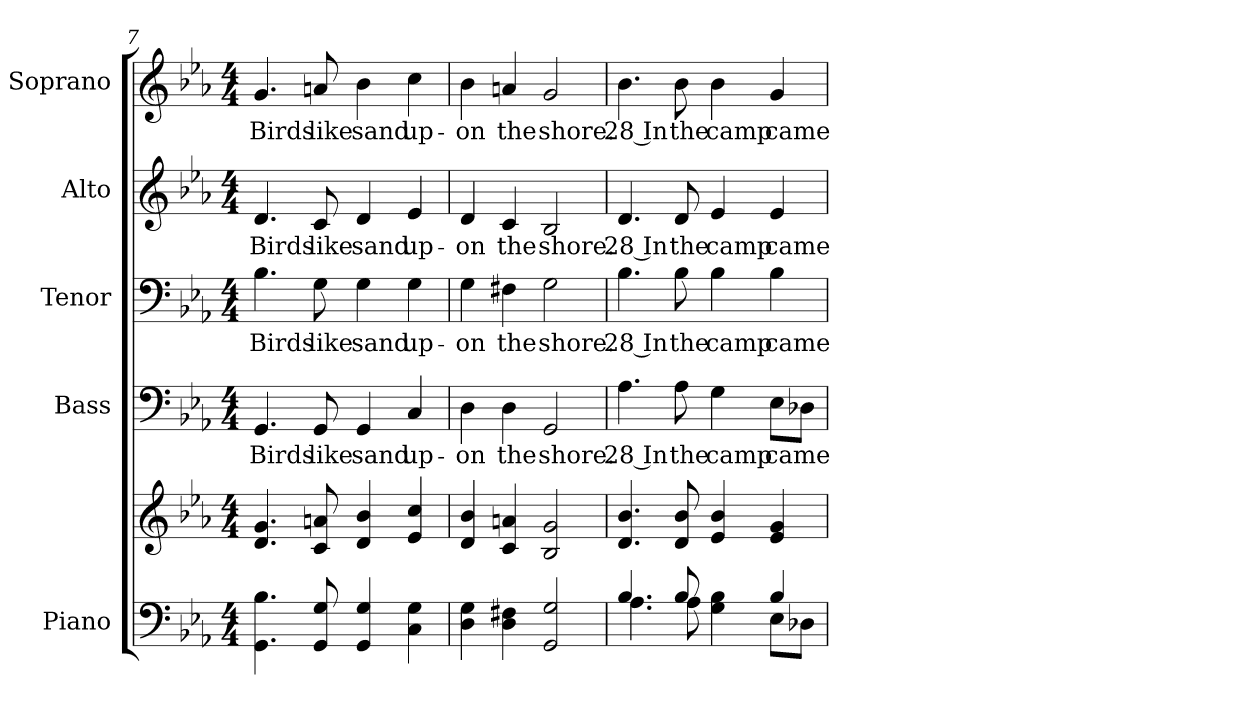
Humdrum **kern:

**kern	**kern	**kern	**text	**kern	**text	**kern	**text	**kern	**text
*part5	*part5	*part4	*part4	*part3	*part3	*part2	*part2	*part1	*part1
*staff6	*staff5	*staff4	*staff4	*staff3	*staff3	*staff2	*staff2	*staff1	*staff1
*I"Piano	*	*I"Bass	*	*I"Tenor	*	*I"Alto	*	*I"Soprano	*
*I'Pno.	*	*I'B.	*	*I'T.	*	*I'A.	*	*I'S.	*
!!LO:PB:g=z
*clefF4	*clefG2	*clefF4	*	*clefF4	*	*clefG2	*	*clefG2	*
*k[b-e-a-]	*k[b-e-a-]	*k[b-e-a-]	*	*k[b-e-a-]	*	*k[b-e-a-]	*	*k[b-e-a-]	*
*E-:	*E-:	*E-:	*	*E-:	*	*E-:	*	*E-:	*
*M4/4	*M4/4	*M4/4	*	*M4/4	*	*M4/4	*	*M4/4	*
=7	=7	=7	=7	=7	=7	=7	=7	=7	=7
!	!	!	!LO:LY:b:color=#000000	!	!	!	!	!	!
!	!	!	!	!	!LO:LY:b:color=#000000	!	!	!	!
!	!	!	!	!	!	!	!LO:LY:b:color=#000000	!	!
!	!	!	!	!	!	!	!	!	!LO:LY:b:color=#000000
4.GGi\ 4.B-i	4.di/ 4.gi	4.GGi/	Birds	4.B-i\	Birds	4.di/	Birds	4.gi/	Birds
!	!	!	!LO:LY:b:color=#000000	!	!	!	!	!	!
!	!	!	!	!	!LO:LY:b:color=#000000	!	!	!	!
!	!	!	!	!	!	!	!LO:LY:b:color=#000000	!	!
!	!	!	!	!	!	!	!	!	!LO:LY:b:color=#000000
8GGi/ 8Gi	8ci/ 8ani	8GGi/	like	8Gi\	like	8ci/	like	8ani/	like
!	!	!	!LO:LY:b:color=#000000	!	!	!	!	!	!
!	!	!	!	!	!LO:LY:b:color=#000000	!	!	!	!
!	!	!	!	!	!	!	!LO:LY:b:color=#000000	!	!
!	!	!	!	!	!	!	!	!	!LO:LY:b:color=#000000
4GGi/ 4Gi	4di/ 4b-i	4GGi/	sand	4Gi\	sand	4di/	sand	4b-i\	sand
!	!	!	!LO:LY:b:color=#000000	!	!	!	!	!	!
!	!	!	!	!	!LO:LY:b:color=#000000	!	!	!	!
!	!	!	!	!	!	!	!LO:LY:b:color=#000000	!	!
!	!	!	!	!	!	!	!	!	!LO:LY:b:color=#000000
4Ci\ 4Gi	4e-i/ 4cci	4Ci/	up-	4Gi\	up-	4e-i/	up-	4cci\	up-
=8	=8	=8	=8	=8	=8	=8	=8	=8	=8
!	!	!	!LO:LY:b:color=#000000	!	!	!	!	!	!
!	!	!	!	!	!LO:LY:b:color=#000000	!	!	!	!
!	!	!	!	!	!	!	!LO:LY:b:color=#000000	!	!
!	!	!	!	!	!	!	!	!	!LO:LY:b:color=#000000
4Di\ 4Gi	4di/ 4b-i	4Di\	-on	4Gi\	-on	4di/	-on	4b-i\	-on
!	!	!	!LO:LY:b:color=#000000	!	!	!	!	!	!
!	!	!	!	!	!LO:LY:b:color=#000000	!	!	!	!
!	!	!	!	!	!	!	!LO:LY:b:color=#000000	!	!
!	!	!	!	!	!	!	!	!	!LO:LY:b:color=#000000
4Di\ 4F#Xi	4ci/ 4ani	4Di\	the	4F#Xi\	the	4ci/	the	4ani/	the
!	!	!	!LO:LY:b:color=#000000	!	!	!	!	!	!
!	!	!	!	!	!LO:LY:b:color=#000000	!	!	!	!
!	!	!	!	!	!	!	!LO:LY:b:color=#000000	!	!
!	!	!	!	!	!	!	!	!	!LO:LY:b:color=#000000
2GGi/ 2Gi	2B-i/ 2gi	2GGi/	shore.	2Gi\	shore.	2B-i/	shore.	2gi/	shore.
=9	=9	=9	=9	=9	=9	=9	=9	=9	=9
*^	*	*	*	*	*	*	*	*	*
!	!	!	!	!LO:LY:b:color=#000000	!	!	!	!	!	!
!	!	!	!	!	!	!LO:LY:b:color=#000000	!	!	!	!
!	!	!	!	!	!	!	!	!LO:LY:b:color=#000000	!	!
!	!	!	!	!	!	!	!	!	!	!LO:LY:b:color=#000000
4.B-i/	4.A-i\	4.di/ 4.b-i	4.A-i\	28 In	4.B-i\	28 In	4.di/	28 In	4.b-i\	28 In
!	!	!	!	!LO:LY:b:color=#000000	!	!	!	!	!	!
!	!	!	!	!	!	!LO:LY:b:color=#000000	!	!	!	!
!	!	!	!	!	!	!	!	!LO:LY:b:color=#000000	!	!
!	!	!	!	!	!	!	!	!	!	!LO:LY:b:color=#000000
8B-i/	8A-i\	8di/ 8b-i	8A-i\	the	8B-i\	the	8di/	the	8b-i\	the
!	!	!	!	!LO:LY:b:color=#000000	!	!	!	!	!	!
!	!	!	!	!	!	!LO:LY:b:color=#000000	!	!	!	!
!	!	!	!	!	!	!	!	!LO:LY:b:color=#000000	!	!
!	!	!	!	!	!	!	!	!	!	!LO:LY:b:color=#000000
4Gi\ 4B-i	4ryy	4e-i/ 4b-i	4Gi\	camp	4B-i\	camp	4e-i/	camp	4b-i\	camp
!	!	!	!	!LO:LY:b:color=#000000	!	!	!	!	!	!
!	!	!	!	!	!	!LO:LY:b:color=#000000	!	!	!	!
!	!	!	!	!	!	!	!	!LO:LY:b:color=#000000	!	!
!	!	!	!	!	!	!	!	!	!	!LO:LY:b:color=#000000
4B-i/	8E-i\L	4e-i/ 4gi	8E-i\L	came	4B-i\	came	4e-i/	came	4gi/	came
.	8D-Xi\J	.	8D-Xi\J	.	.	.	.	.	.	.
*v	*v	*	*	*	*	*	*	*	*	*
=	=	=	=	=	=	=	=	=	=
*-	*-	*-	*-	*-	*-	*-	*-	*-	*-
